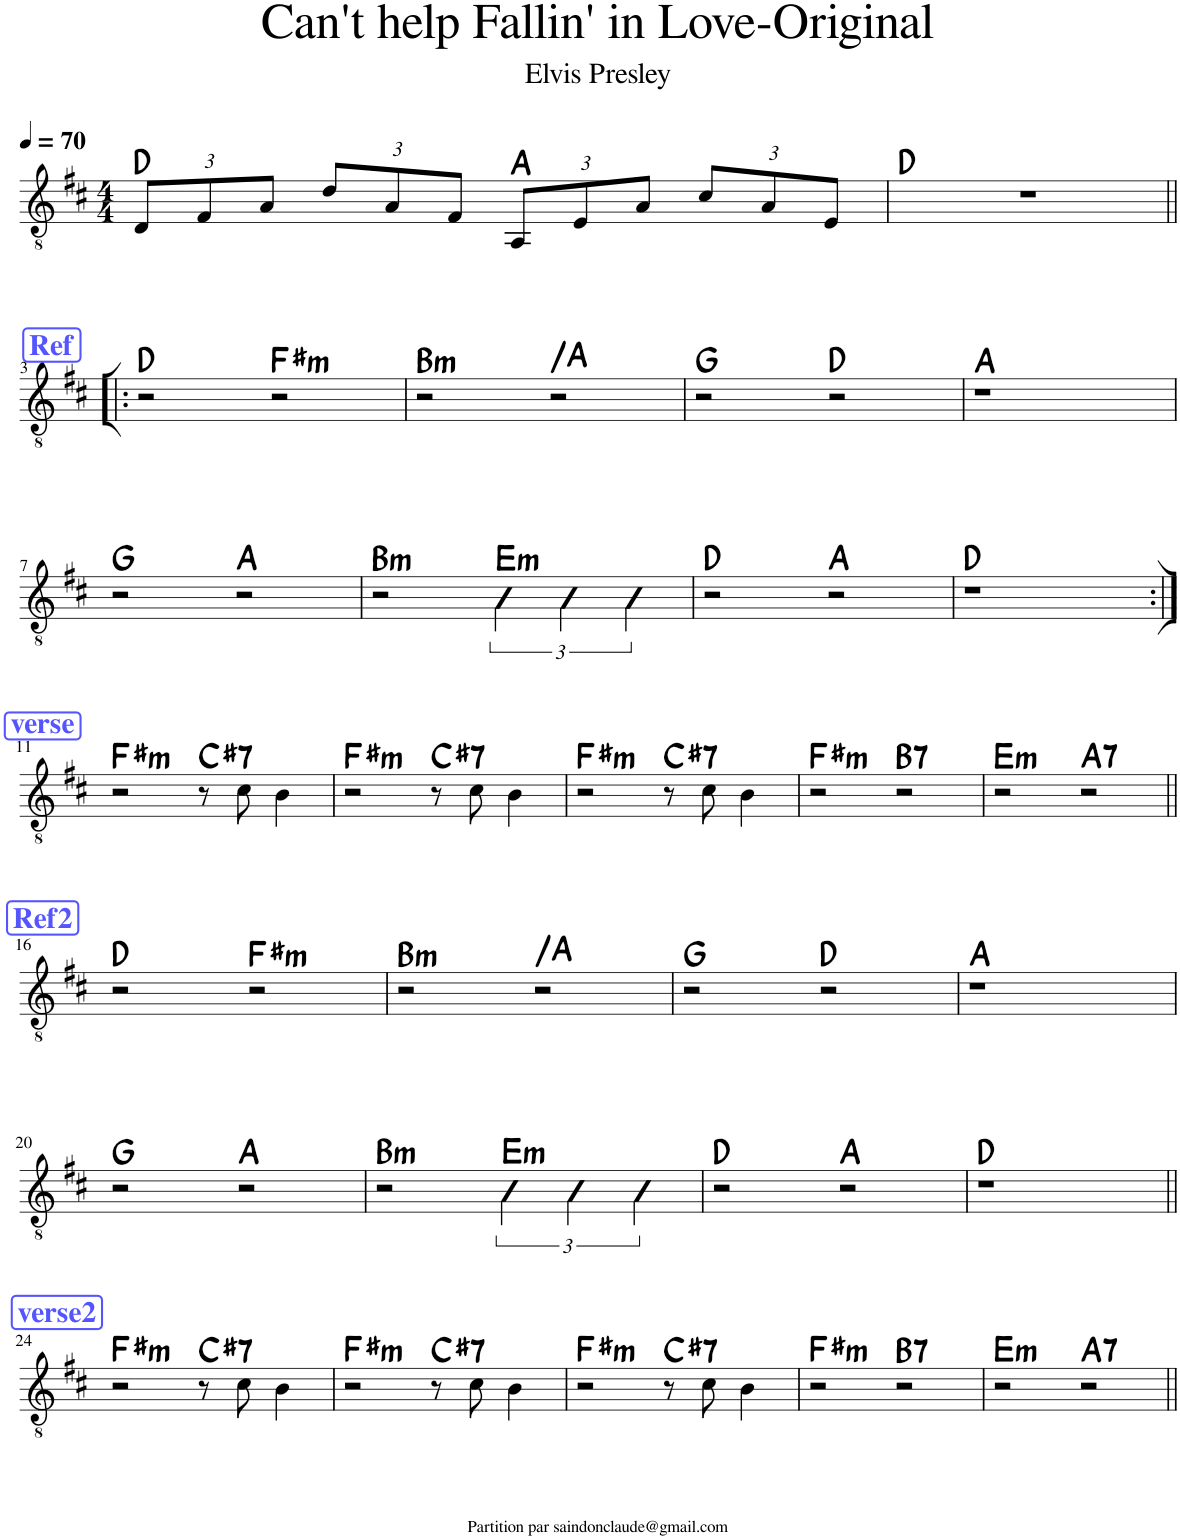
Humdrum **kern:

**kern	**harte
*part1	*part1
*staff1	*
*I"Classical Guitar	*
*I'Guit.	*
*clefGv2	*
*k[f#c#]	*
*M4/4	*
*MM70	*
*Xbrackettup	*
=1	=1
12D/L	D:maj
12F#/	.
12A/J	.
12d/L	.
12A/	.
12F#/J	.
12AA/L	A:maj
12E/	.
12A/J	.
12c#/L	.
12A/	.
12E/J	.
=2	=2
1r	D:maj
!!LO:LB:g=z
!!LO:REH:place=s1:a:B:cj:color=#5555FF:fs=14:t=Ref
=3!|:	=3!|:
2r	D:maj
!	!LO:H:kt=m
2r	F#:min
=4	=4
!	!LO:H:kt=m
2r	B:min
!	!LO:H:kt=N.C.
2r	N
=5	=5
2r	G:maj
2r	D:maj
=6	=6
1r	A:maj
!!LO:LB:g=z
=7	=7
2r	G:maj
2r	A:maj
=8	=8
!	!LO:H:kt=m
2r	B:min
*brackettup	*
!	!LO:H:kt=m
6E\	E:min
6E\	.
6E\	.
=9	=9
2r	D:maj
2r	A:maj
=10	=10
1r	D:maj
!!LO:LB:g=z
!!LO:REH:place=s1:a:B:cj:color=#5555FF:fs=14:t=verse
=11:|!	=11:|!
!	!LO:H:kt=m
2r	F#:min
!	!LO:H:kt=7
8r	C#:7
8c#\	.
4B\	.
=12	=12
!	!LO:H:kt=m
2r	F#:min
!	!LO:H:kt=7
8r	C#:7
8c#\	.
4B\	.
=13	=13
!	!LO:H:kt=m
2r	F#:min
!	!LO:H:kt=7
8r	C#:7
8c#\	.
4B\	.
=14	=14
!	!LO:H:kt=m
2r	F#:min
!	!LO:H:kt=7
2r	B:7
=15	=15
!	!LO:H:kt=m
2r	E:min
!	!LO:H:kt=7
2r	A:7
!!LO:LB:g=z
!!LO:REH:place=s1:a:B:cj:color=#5555FF:fs=14:t=Ref2
=16||	=16||
2r	D:maj
!	!LO:H:kt=m
2r	F#:min
=17	=17
!	!LO:H:kt=m
2r	B:min
!	!LO:H:kt=N.C.
2r	N
=18	=18
2r	G:maj
2r	D:maj
=19	=19
1r	A:maj
!!LO:LB:g=z
=20	=20
2r	G:maj
2r	A:maj
=21	=21
!	!LO:H:kt=m
2r	B:min
!	!LO:H:kt=m
6E\	E:min
6E\	.
6E\	.
=22	=22
2r	D:maj
2r	A:maj
=23	=23
1r	D:maj
!!LO:LB:g=z
!!LO:REH:place=s1:a:B:cj:color=#5555FF:fs=14:t=verse2
=24||	=24||
!	!LO:H:kt=m
2r	F#:min
!	!LO:H:kt=7
8r	C#:7
8c#\	.
4B\	.
=25	=25
!	!LO:H:kt=m
2r	F#:min
!	!LO:H:kt=7
8r	C#:7
8c#\	.
4B\	.
=26	=26
!	!LO:H:kt=m
2r	F#:min
!	!LO:H:kt=7
8r	C#:7
8c#\	.
4B\	.
=27	=27
!	!LO:H:kt=m
2r	F#:min
!	!LO:H:kt=7
2r	B:7
=28	=28
!	!LO:H:kt=m
2r	E:min
!	!LO:H:kt=7
2r	A:7
=||	=||
*-	*-
